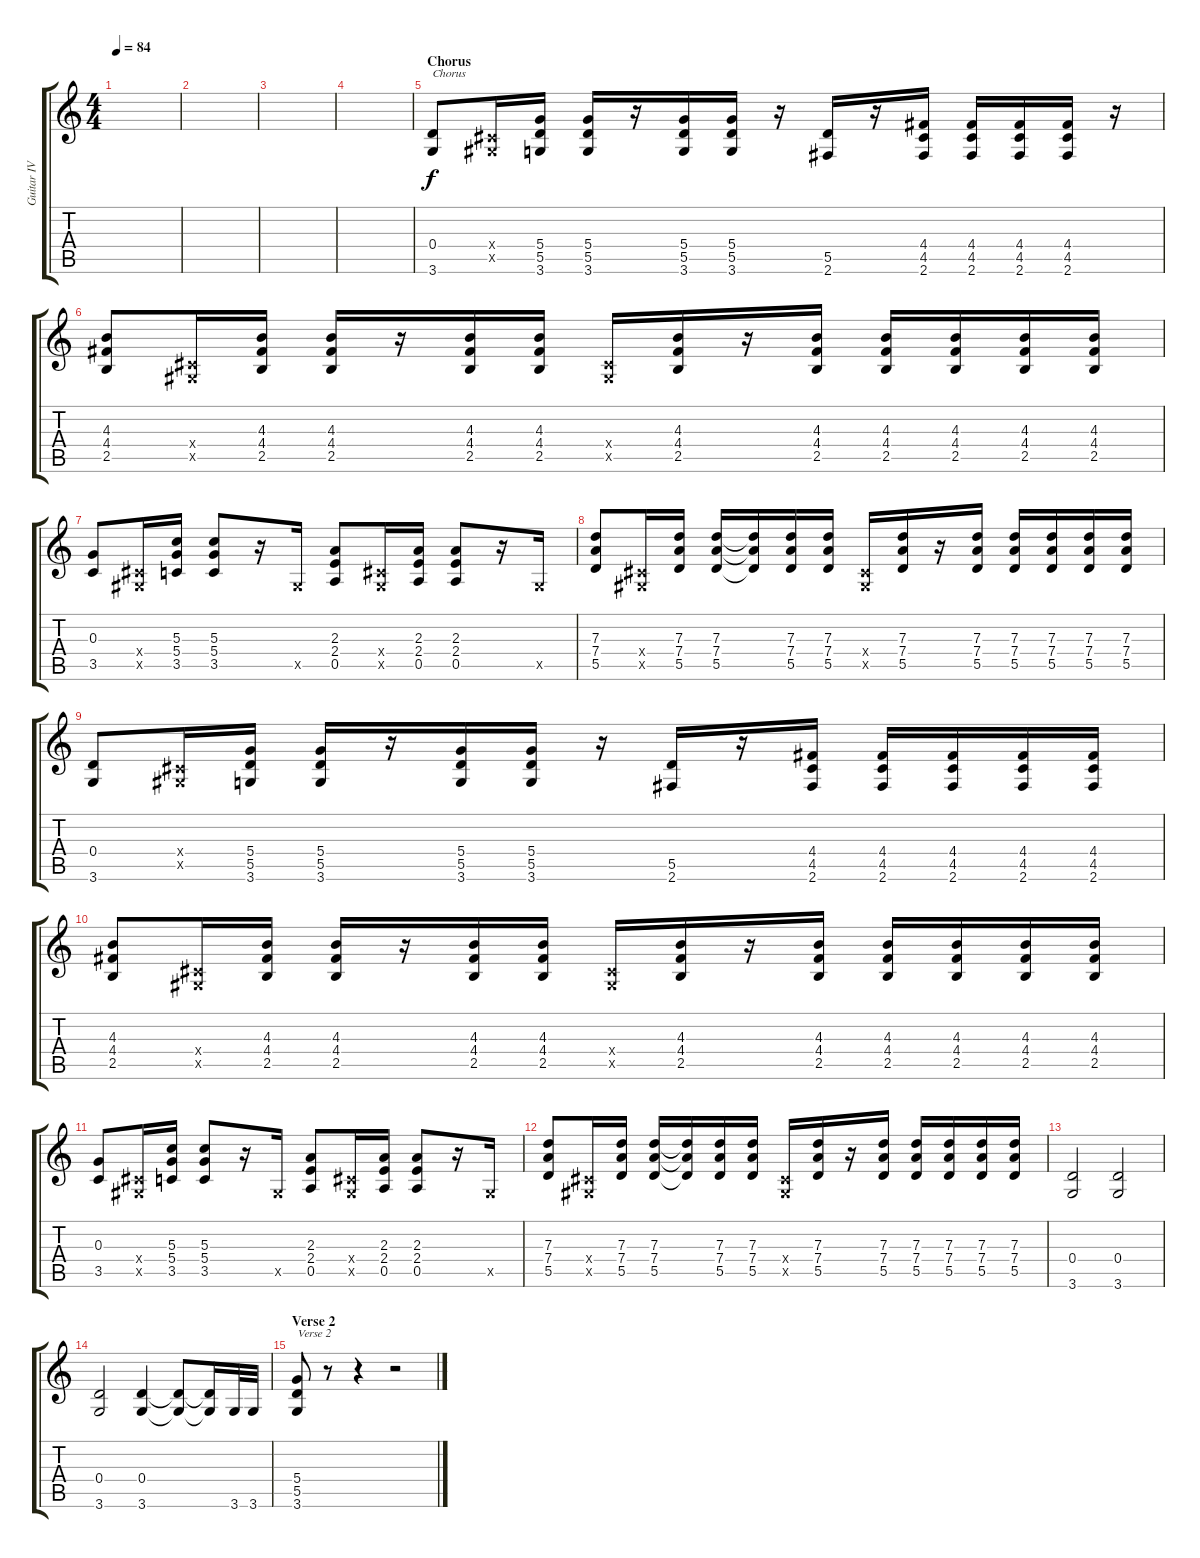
\track ("Guitar IV (elec.)" "Guitar IV ") {instrument electricguitarjazz}
\staff {score tabs}
\tuning (E4 B3 G3 D3 A2 E2) {hide}
\ts (4 4)
\tempo 84
\clef g2
\ks c
|
|
|
|
\section ("" "Chorus")
(0.4 3.6).8{txt "Chorus"} (-1.4{x} -1.5{x}).16 (5.4 5.5 3.6).16 (5.4 5.5 3.6).16 r.16 (5.4 5.5 3.6).16 (5.4 5.5 3.6).16 r.16 (5.5 2.6).16 r.16 (4.4 4.5 2.6).16 (4.4 4.5 2.6).16 (4.4 4.5 2.6).16 (4.4 4.5 2.6).16 r.16 |
(4.3 4.4 2.5).8 (-1.4{x} -1.5{x}).16 (4.3 4.4 2.5).16 (4.3 4.4 2.5).16 r.16 (4.3 4.4 2.5).16 (4.3 4.4 2.5).16 (-1.4{x} -1.5{x}).16 (4.3 4.4 2.5).16 r.16 (4.3 4.4 2.5).16 (4.3 4.4 2.5).16 (4.3 4.4 2.5).16 (4.3 4.4 2.5).16 (4.3 4.4 2.5).16 |
(0.3 3.5).8 (-1.4{x} -1.5{x}).16 (5.3 5.4 3.5).16 (5.3 5.4 3.5).8 r.16 -1.5{x}.16 (2.3 2.4 0.5).8 (-1.4{x} -1.5{x}).16 (2.3 2.4 0.5).16 (2.3 2.4 0.5).8 r.16 -1.5{x}.16 |
(7.3 7.4 5.5).8 (-1.4{x} -1.5{x}).16 (7.3 7.4 5.5).16 (7.3 7.4 5.5).16 (7.3{t} 7.4{t} 5.5{t}).16 (7.3 7.4 5.5).16 (7.3 7.4 5.5).16 (-1.4{x} -1.5{x}).16 (7.3 7.4 5.5).16 r.16 (7.3 7.4 5.5).16 (7.3 7.4 5.5).16 (7.3 7.4 5.5).16 (7.3 7.4 5.5).16 (7.3 7.4 5.5).16 |
(0.4 3.6).8 (-1.4{x} -1.5{x}).16 (5.4 5.5 3.6).16 (5.4 5.5 3.6).16 r.16 (5.4 5.5 3.6).16 (5.4 5.5 3.6).16 r.16 (5.5 2.6).16 r.16 (4.4 4.5 2.6).16 (4.4 4.5 2.6).16 (4.4 4.5 2.6).16 (4.4 4.5 2.6).16 (4.4 4.5 2.6).16 |
(4.3 4.4 2.5).8 (-1.4{x} -1.5{x}).16 (4.3 4.4 2.5).16 (4.3 4.4 2.5).16 r.16 (4.3 4.4 2.5).16 (4.3 4.4 2.5).16 (-1.4{x} -1.5{x}).16 (4.3 4.4 2.5).16 r.16 (4.3 4.4 2.5).16 (4.3 4.4 2.5).16 (4.3 4.4 2.5).16 (4.3 4.4 2.5).16 (4.3 4.4 2.5).16 |
(0.3 3.5).8 (-1.4{x} -1.5{x}).16 (5.3 5.4 3.5).16 (5.3 5.4 3.5).8 r.16 -1.5{x}.16 (2.3 2.4 0.5).8 (-1.4{x} -1.5{x}).16 (2.3 2.4 0.5).16 (2.3 2.4 0.5).8 r.16 -1.5{x}.16 |
(7.3 7.4 5.5).8 (-1.4{x} -1.5{x}).16 (7.3 7.4 5.5).16 (7.3 7.4 5.5).16 (7.3{t} 7.4{t} 5.5{t}).16 (7.3 7.4 5.5).16 (7.3 7.4 5.5).16 (-1.4{x} -1.5{x}).16 (7.3 7.4 5.5).16 r.16 (7.3 7.4 5.5).16 (7.3 7.4 5.5).16 (7.3 7.4 5.5).16 (7.3 7.4 5.5).16 (7.3 7.4 5.5).16 |
(0.4 3.6).2 (0.4 3.6).2 |
(0.4 3.6).2 (0.4 3.6).4 (0.4{t} 3.6{t}).8 (0.4{t} 3.6{t}).16 3.6.32 3.6.32 |
\section ("" "Verse 2")
(5.4 5.5 3.6).8{txt "Verse 2"} r.8 r.4 r.2
